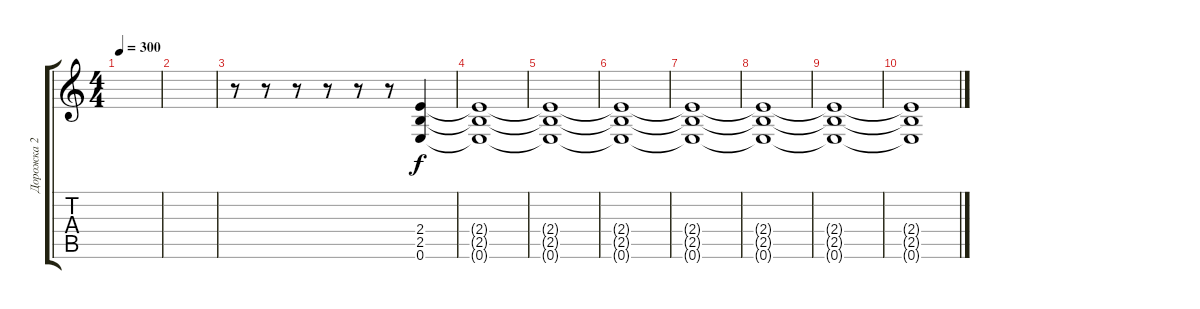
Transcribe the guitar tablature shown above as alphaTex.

\track ("Дорожка 2" "Дорожка 2") {instrument distortionguitar}
\staff {score tabs}
\tuning (E4 B3 G3 D3 A2 E2) {hide}
\ts (4 4)
\tempo 300
\clef g2
\ks c
|
|
r.8 r.8 r.8 r.8 r.8 r.8 (2.4 2.5 0.6).4 |
(2.4{t} 2.5{t} 0.6{t}).1 |
(2.4{t} 2.5{t} 0.6{t}).1 |
(2.4{t} 2.5{t} 0.6{t}).1 |
(2.4{t} 2.5{t} 0.6{t}).1 |
(2.4{t} 2.5{t} 0.6{t}).1 |
(2.4{t} 2.5{t} 0.6{t}).1 |
(2.4{t} 2.5{t} 0.6{t}).1
